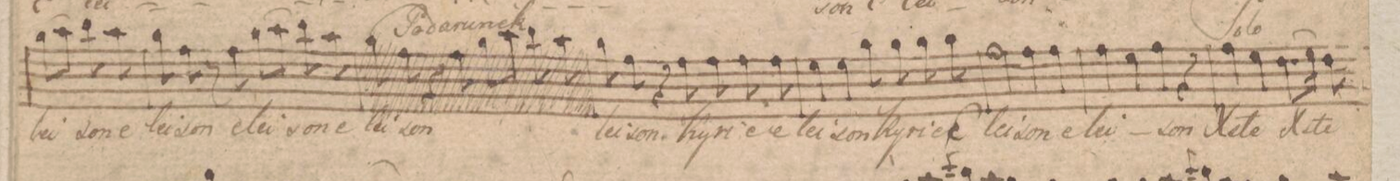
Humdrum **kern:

**kern	**text	**dynam
*I"Canto	*	*
*clefC1	*	*
*k[f#c#]	*	*
*met(c)	*	*
*M4/4	*	*
(8ee\L	-lei-	.
8ff#\J)	.	.
8gg\	-son	.
8ff#\	e-	.
=26	=26	=26
8ee\	-lei-	.
8dd\	-son	.
8r	.	.
8dd\	e-	.
(8ee\L	-lei-	.
8ff#\J)	.	.
8gg\	-son	.
8ff#\	e-	.
=27	=27	=27
8ee\	-lei-	.
8dd\	-son	.
4r	.	.
8dd\	Ky-	.
8dd\	-ri-	.
8dd\	-e	.
8dd\	e-	.
=28	=28	=28
4cc#\	-lei-	.
4cc#\	-son	.
8ee\	Ky-	.
8ee\	-ri-	.
8ee\	-e	.
8ee\	E-	.
=29	=29	=29
*2\right	*	*
2dd\	-lei-	.
4dd\	-son	.
4dd\	e-	.
=30	=30	=30
4dd\	-lei-	.
4cc#\	.	.
4dd\	-son	.
4r	.	.
=31	=31	=31
4dd\	X-	.
4cc#\	-ste	.
(8.b\L	X-	.
16cc#\Jk)	.	.
8b\	-ste	.
*-	*-	*-
